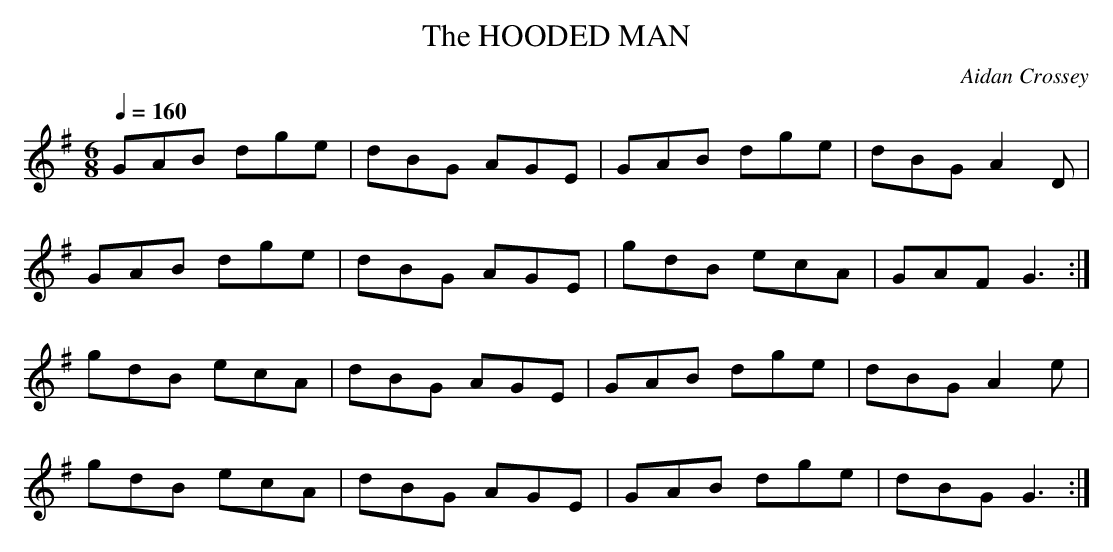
X:1
T:HOODED MAN, The
C:Aidan Crossey
Q:1/4=160
M:6/8
K:G Major
GAB dge|dBG AGE|GAB dge|dBG A2D|
GAB dge|dBG AGE|gdB ecA|GAF G3:|
gdB ecA|dBG AGE|GAB dge|dBG A2e|
gdB ecA|dBG AGE|GAB dge|dBG G3:|
